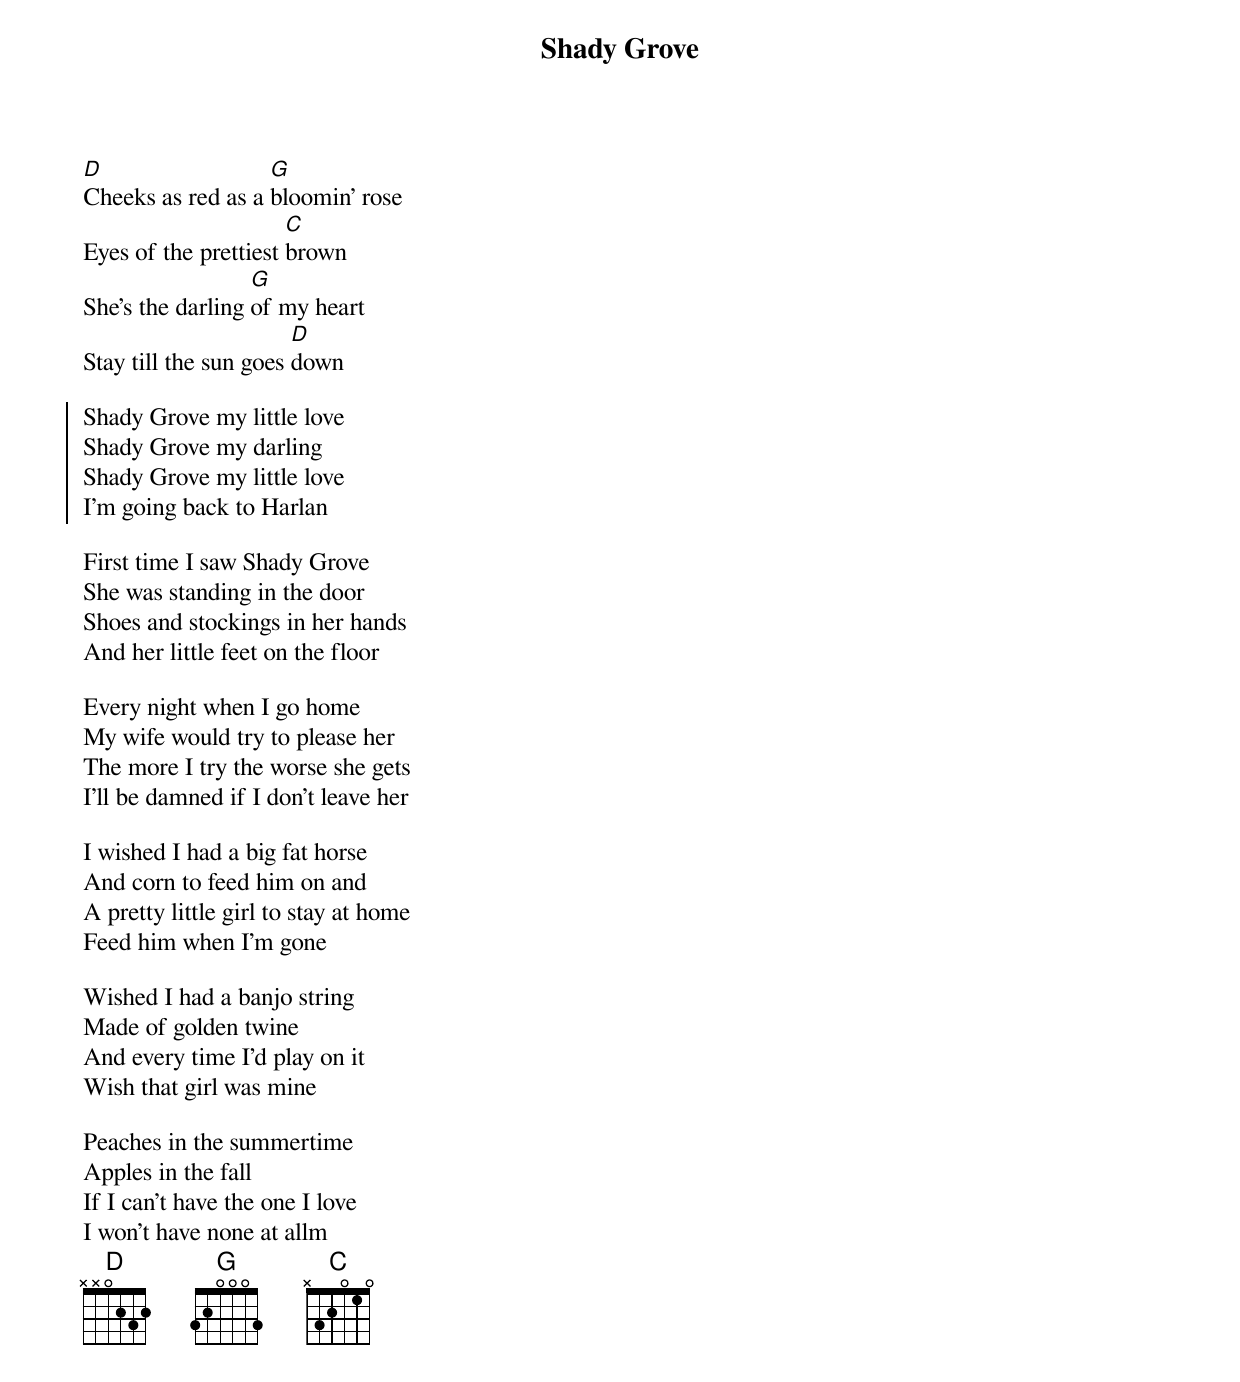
{title: Shady Grove}

[D]Cheeks as red as a [G]bloomin' rose
Eyes of the prettiest [C]brown
She's the darling [G]of my heart
Stay till the sun goes [D]down

{start_of_chorus}
Shady Grove my little love
Shady Grove my darling
Shady Grove my little love
I'm going back to Harlan
{end_of_chorus}

First time I saw Shady Grove
She was standing in the door
Shoes and stockings in her hands
And her little feet on the floor

Every night when I go home
My wife would try to please her
The more I try the worse she gets
I'll be damned if I don't leave her

I wished I had a big fat horse
And corn to feed him on and
A pretty little girl to stay at home
Feed him when I'm gone

Wished I had a banjo string
Made of golden twine
And every time I'd play on it
Wish that girl was mine

Peaches in the summertime
Apples in the fall
If I can't have the one I love
I won't have none at allm
